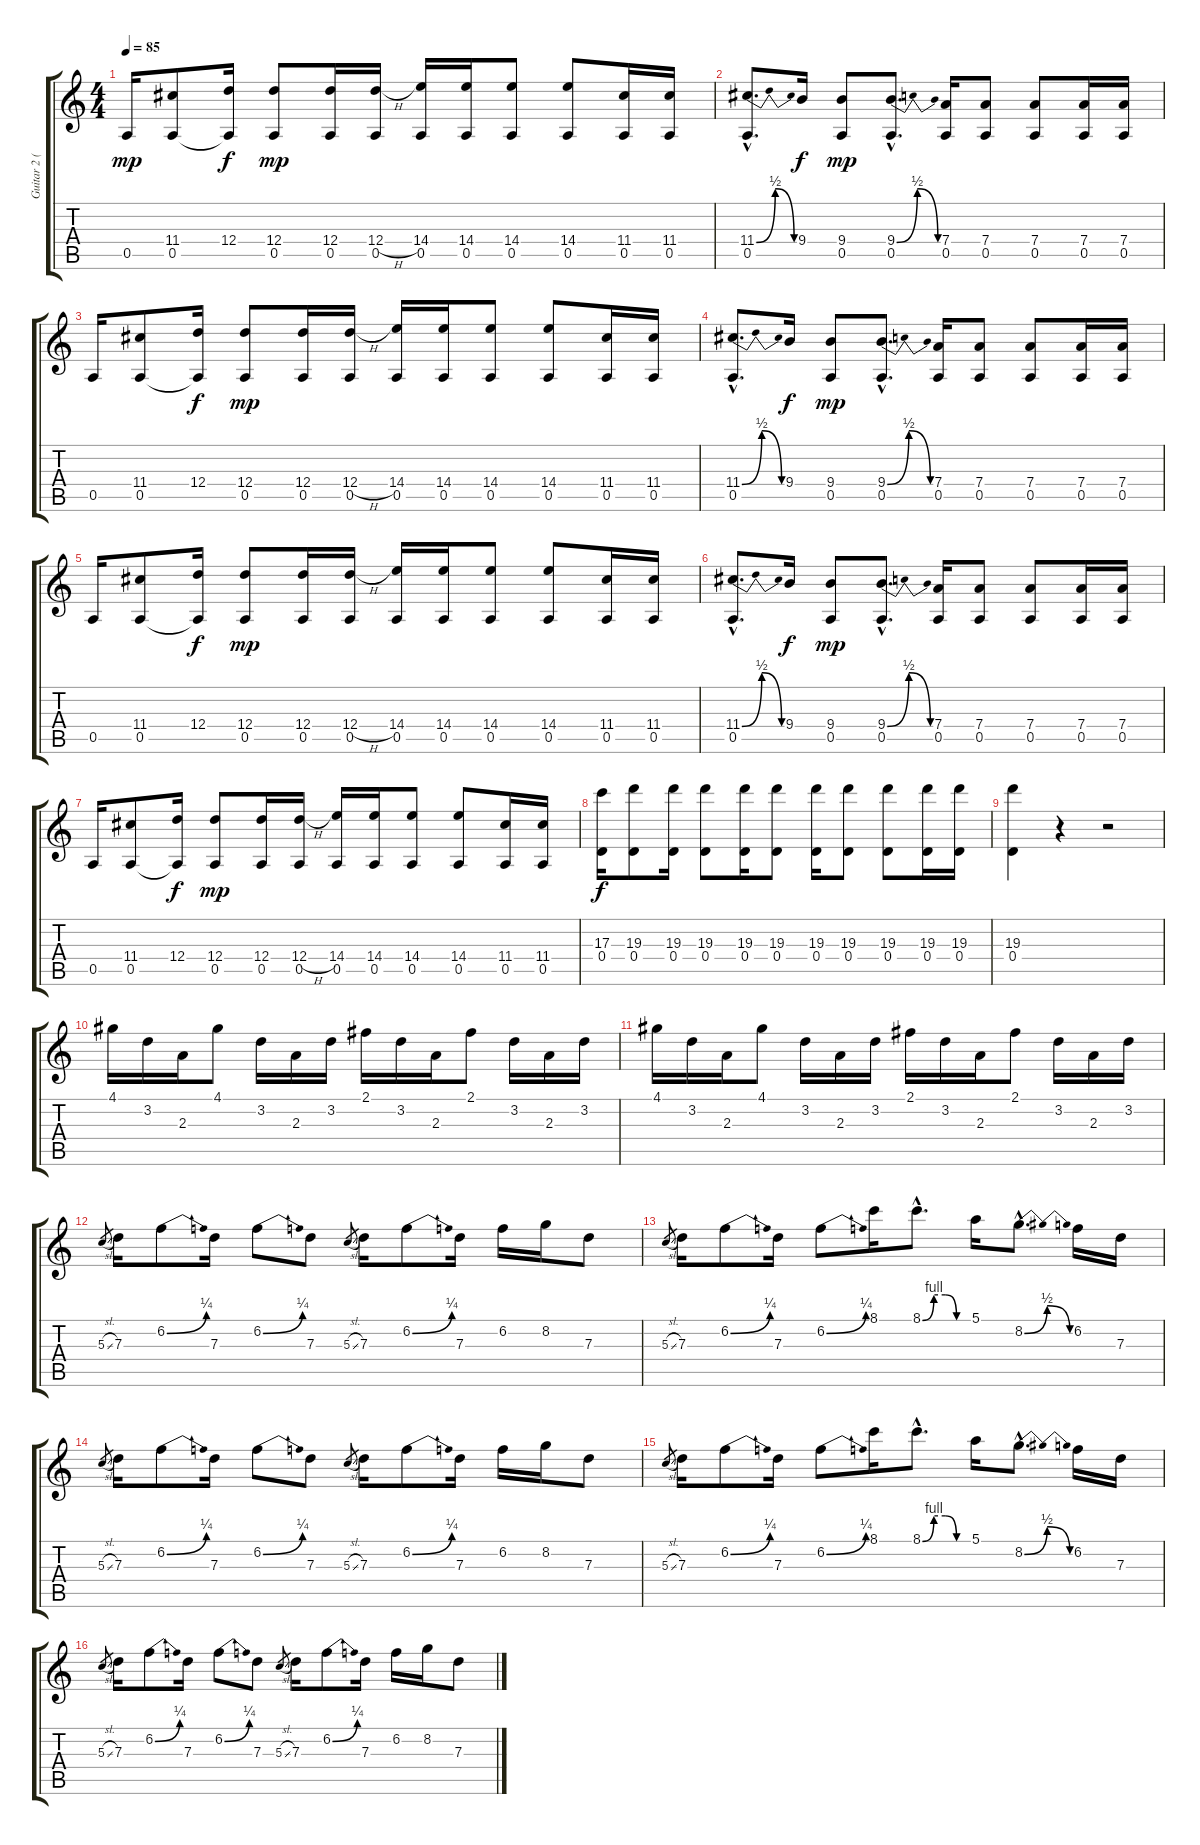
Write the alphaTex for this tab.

\track ("Guitar 2 (Noel)" "Guitar 2 (") {instrument overdrivenguitar}
\staff {score tabs}
\tuning (E4 B3 G3 D3 A2 D2) {hide}
\ts (4 4)
\tempo 85
\clef g2
\ks c
0.5.16{dy mp} (11.4 0.5).8 (12.4 0.5{t}).16{dy f} (12.4 0.5).8{dy mp} (12.4 0.5).16 (12.4{h} 0.5).16 (14.4 0.5).16 (14.4 0.5).16 (14.4 0.5).8 (14.4 0.5).8 (11.4 0.5).16 (11.4 0.5).16 |
(11.4{be (bendrelease 0 0 30 2 30 2 60 0) hac} 0.5{hac}).8{d} 9.4.16{dy f} (9.4 0.5).8{dy mp} (9.4{be (bendrelease 0 0 30 2 30 2 60 0) hac} 0.5{hac}).8{d} (7.4 0.5).16 (7.4 0.5).8 (7.4 0.5).8 (7.4 0.5).16 (7.4 0.5).16 |
0.5.16 (11.4 0.5).8 (12.4 0.5{t}).16{dy f} (12.4 0.5).8{dy mp} (12.4 0.5).16 (12.4{h} 0.5).16 (14.4 0.5).16 (14.4 0.5).16 (14.4 0.5).8 (14.4 0.5).8 (11.4 0.5).16 (11.4 0.5).16 |
(11.4{be (bendrelease 0 0 30 2 30 2 60 0) hac} 0.5{hac}).8{d} 9.4.16{dy f} (9.4 0.5).8{dy mp} (9.4{be (bendrelease 0 0 30 2 30 2 60 0) hac} 0.5{hac}).8{d} (7.4 0.5).16 (7.4 0.5).8 (7.4 0.5).8 (7.4 0.5).16 (7.4 0.5).16 |
0.5.16 (11.4 0.5).8 (12.4 0.5{t}).16{dy f} (12.4 0.5).8{dy mp} (12.4 0.5).16 (12.4{h} 0.5).16 (14.4 0.5).16 (14.4 0.5).16 (14.4 0.5).8 (14.4 0.5).8 (11.4 0.5).16 (11.4 0.5).16 |
(11.4{be (bendrelease 0 0 30 2 30 2 60 0) hac} 0.5{hac}).8{d} 9.4.16{dy f} (9.4 0.5).8{dy mp} (9.4{be (bendrelease 0 0 30 2 30 2 60 0) hac} 0.5{hac}).8{d} (7.4 0.5).16 (7.4 0.5).8 (7.4 0.5).8 (7.4 0.5).16 (7.4 0.5).16 |
0.5.16 (11.4 0.5).8 (12.4 0.5{t}).16{dy f} (12.4 0.5).8{dy mp} (12.4 0.5).16 (12.4{h} 0.5).16 (14.4 0.5).16 (14.4 0.5).16 (14.4 0.5).8 (14.4 0.5).8 (11.4 0.5).16 (11.4 0.5).16 |
(17.3 0.4).16{dy f} (19.3 0.4).8 (19.3 0.4).16 (19.3 0.4).8 (19.3 0.4).16 (19.3 0.4).8 (19.3 0.4).16 (19.3 0.4).8 (19.3 0.4).8 (19.3 0.4).16 (19.3 0.4).16 |
(19.3 0.4).4 r.4 r.2 |
4.1.16{volume 12 instrument distortionguitar} 3.2.16 2.3.16 4.1.8 3.2.16 2.3.16 3.2.16 2.1.16 3.2.16 2.3.16 2.1.8 3.2.16 2.3.16 3.2.16 |
4.1.16 3.2.16 2.3.16 4.1.8 3.2.16 2.3.16 3.2.16 2.1.16 3.2.16 2.3.16 2.1.8 3.2.16 2.3.16 3.2.16 |
5.3{sl}.8{gr} 7.3.16 6.2{be (bend 0 0 60 1)}.8 7.3.16 6.2{be (bend 0 0 60 1)}.8 7.3.8 5.3{sl}.8{gr} 7.3.16 6.2{be (bend 0 0 60 1)}.8 7.3.16 6.2.16 8.2.16 7.3.8 |
5.3{sl}.8{gr} 7.3.16 6.2{be (bend 0 0 60 1)}.8 7.3.16 6.2{be (bend 0 0 60 1)}.8 8.1.16 8.1{be (custom 0 0 15 4 30 4 45 0 60 0) hac}.8{d} 5.1.16 8.2{be (bendrelease 0 0 30 2 30 2 60 0) hac}.8{d} 6.2.16 7.3.16 |
5.3{sl}.8{gr} 7.3.16 6.2{be (bend 0 0 60 1)}.8 7.3.16 6.2{be (bend 0 0 60 1)}.8 7.3.8 5.3{sl}.8{gr} 7.3.16 6.2{be (bend 0 0 60 1)}.8 7.3.16 6.2.16 8.2.16 7.3.8 |
5.3{sl}.8{gr} 7.3.16 6.2{be (bend 0 0 60 1)}.8 7.3.16 6.2{be (bend 0 0 60 1)}.8 8.1.16 8.1{be (custom 0 0 15 4 30 4 45 0 60 0) hac}.8{d} 5.1.16 8.2{be (bendrelease 0 0 30 2 30 2 60 0) hac}.8{d} 6.2.16 7.3.16 |
5.3{sl}.8{gr} 7.3.16 6.2{be (bend 0 0 60 1)}.8 7.3.16 6.2{be (bend 0 0 60 1)}.8 7.3.8 5.3{sl}.8{gr} 7.3.16 6.2{be (bend 0 0 60 1)}.8 7.3.16 6.2.16 8.2.16 7.3.8
